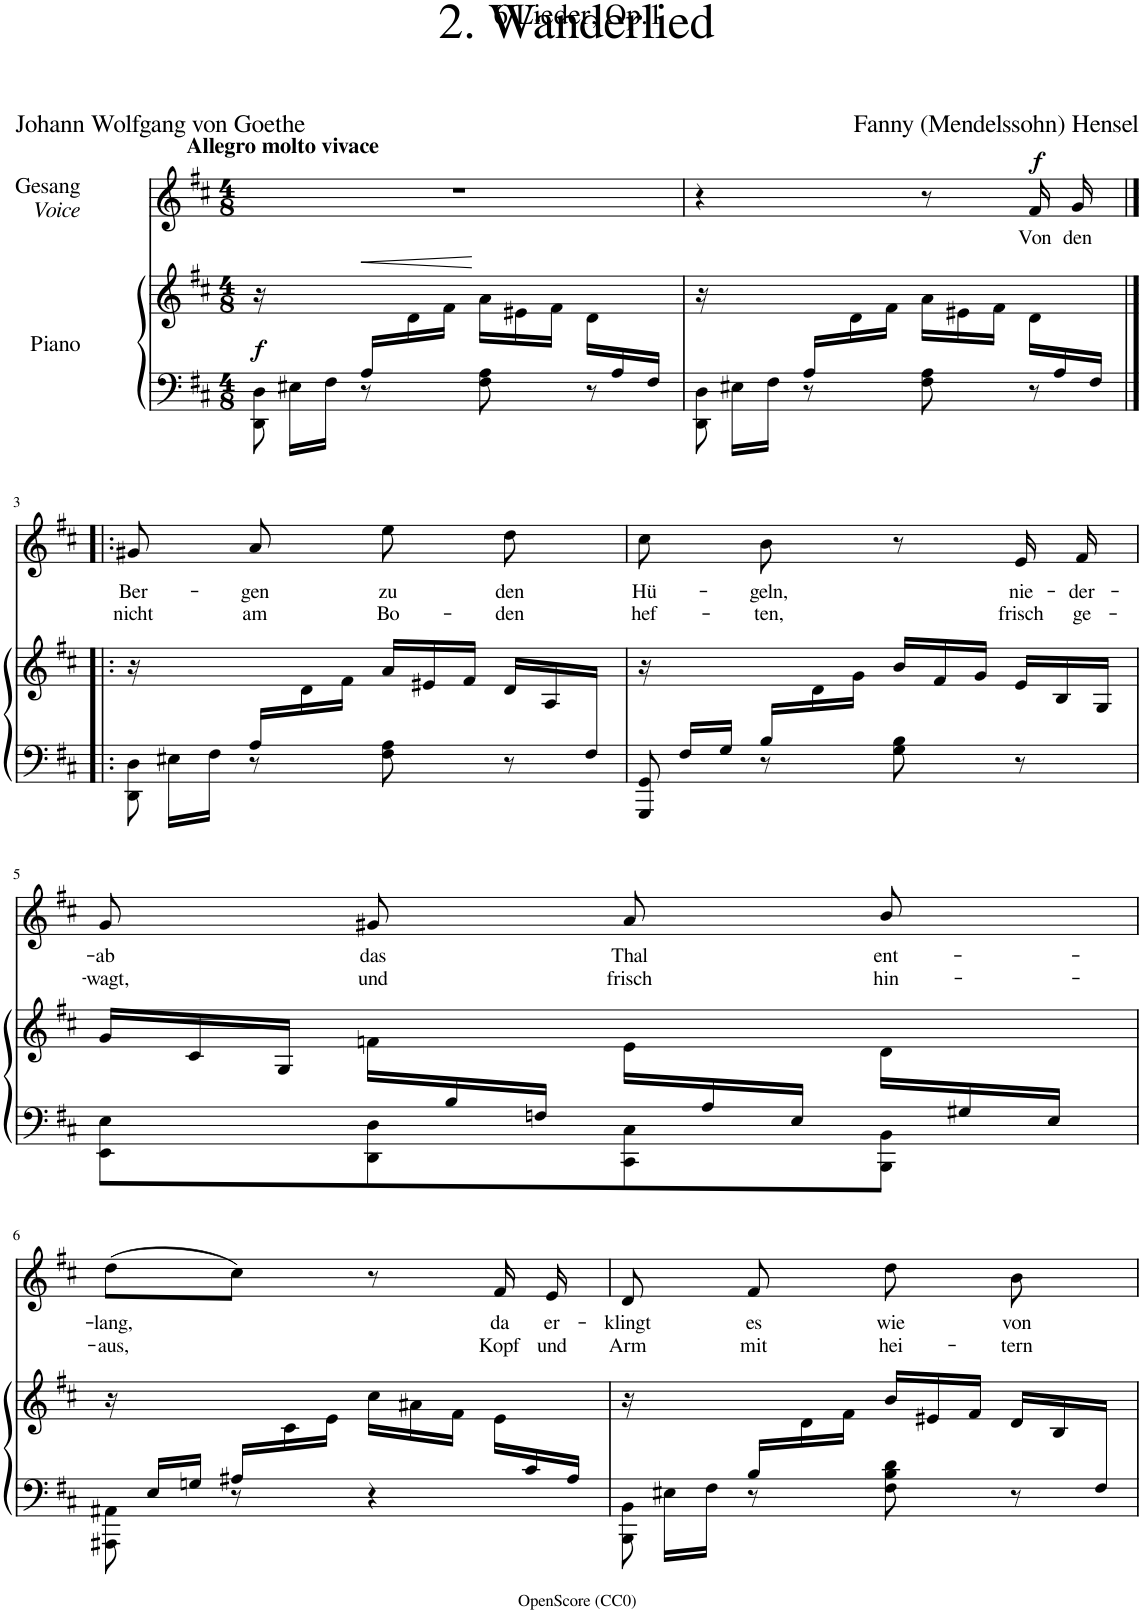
**kern	**kern	**dynam	**kern	**text	**text	**dynam
*part2	*part2	*part2	*part1	*part1	*part1	*part1
*staff3	*staff2	*staff2/3	*staff1	*staff1	*staff1	*staff1
*I"Piano	*	*	*I"Gesang Voice	*	*	*
*I'Pno	*	*	*	*	*	*
*clefF4	*clefG2	*	*clefG2	*	*	*
*k[f#c#]	*k[f#c#]	*	*k[f#c#]	*	*	*
*M4/8	*M4/8	*	*M4/8	*	*	*
=1	=1	=1	=1	=1	=1	=1
*^	*	*	*	*	*	*
!	!	!	!	!LO:TX:a:B:t=Allegro molto vivace	!	!	!
!	!	!	!LO:DY:a=2	!	!	!	!
24ryy	8DD\ 8D\	24r	f	2r	.	.	.
24E#X\LL	.	8ryy	.	.	.	.	.
24F#\JJ	.	.	.	.	.	.	.
*Xbrackettup	*	*	*	*	*	*	*
!	!	!	!LO:HP:b=2	!	!	!	!
24A/LL	8r	.	<	.	.	.	.
4ryy	.	24d\	.	.	.	.	.
.	.	24f#\JJ	.	.	.	.	.
*	*	*Xbrackettup	*	*	*	*	*
.	8F#\ 8A\	24a\LL	[	.	.	.	.
.	.	24e#X\	.	.	.	.	.
.	.	24f#\JJ	.	.	.	.	.
.	8r	24d\LL	.	.	.	.	.
24A/	.	12ryy	.	.	.	.	.
24F#/JJ	.	.	.	.	.	.	.
=2	=2	=2	=2	=2	=2	=2	=2
*	*	*brackettup	*	*	*	*	*
24ryy	8DD\ 8D\	24r	.	4r	.	.	.
24E#X\LL	.	8ryy	.	.	.	.	.
24F#\JJ	.	.	.	.	.	.	.
24A/LL	8r	.	.	.	.	.	.
4ryy	.	24d\	.	.	.	.	.
.	.	24f#\JJ	.	.	.	.	.
*	*	*Xbrackettup	*	*	*	*	*
.	8F#\ 8A\	24a\LL	.	8r	.	.	.
.	.	24e#X\	.	.	.	.	.
.	.	24f#\JJ	.	.	.	.	.
!	!	!	!	!	!LO:LY:b	!	!LO:DY:a
.	8r	24d\LL	.	16f#/	Von	.	f
24A/	.	12ryy	.	.	.	.	.
!	!	!	!	!	!LO:LY:b	!	!
.	.	.	.	16g/	den	.	.
24F#/JJ	.	.	.	.	.	.	.
!!LO:LB:g=z
=3|!:	=3|!:	=3|!:	=3|!:	=3|!:	=3|!:	=3|!:	=3|!:
*	*	*brackettup	*	*	*	*	*
!	!	!	!	!	!LO:LY:b	!LO:LY:b	!
24ryy	8DD\ 8D\	24r	.	8g#X/	Ber-	nicht	.
24E#X\LL	.	8ryy	.	.	.	.	.
24F#\JJ	.	.	.	.	.	.	.
!	!	!	!	!	!LO:LY:b	!LO:LY:b	!
24A/LL	8r	.	.	8a/	-gen	am	.
24%7ryy	.	24d\	.	.	.	.	.
.	.	24f#\JJ	.	.	.	.	.
*	*	*Xbrackettup	*	*	*	*	*
!	!	!	!	!	!LO:LY:b	!LO:LY:b	!
.	8F#\ 8A\	24a/LL	.	8ee\	zu	Bo-	.
.	.	24e#X/	.	.	.	.	.
.	.	24f#/JJ	.	.	.	.	.
!	!	!	!	!	!LO:LY:b	!LO:LY:b	!
.	8r	24d/LL	.	8dd\	den	-den	.
.	.	24A/	.	.	.	.	.
24F#/JJ	.	24ryy	.	.	.	.	.
=4	=4	=4	=4	=4	=4	=4	=4
*	*	*brackettup	*	*	*	*	*
!	!	!	!	!	!LO:LY:b	!LO:LY:b	!
24ryy	8GGG/ 8GG/	24r	.	8cc#\	Hü-	hef-	.
24F#/LL	.	8ryy	.	.	.	.	.
24G/JJ	.	.	.	.	.	.	.
!	!	!	!	!	!LO:LY:b	!LO:LY:b	!
24B/LL	8r	.	.	8b\	-geln,	-ten,	.
3ryy	.	24d\	.	.	.	.	.
.	.	24g\JJ	.	.	.	.	.
*	*	*Xbrackettup	*	*	*	*	*
.	8G\ 8B\	24b/LL	.	8r	.	.	.
.	.	24f#/	.	.	.	.	.
.	.	24g/JJ	.	.	.	.	.
!	!	!	!	!	!LO:LY:b	!LO:LY:b	!
.	8r	24e/LL	.	16e/	nie-	frisch	.
.	.	24B/	.	.	.	.	.
!	!	!	!	!	!LO:LY:b	!LO:LY:b	!
.	.	.	.	16f#/	-der-	ge-	.
.	.	24G/JJ	.	.	.	.	.
!!LO:LB:g=z
=5	=5	=5	=5	=5	=5	=5	=5
!	!	!	!	!	!LO:LY:b	!LO:LY:b	!
6ryy	8EE\ 8E\L	24g/LL	.	8g/	-ab	-wagt,	.
.	.	24c#/	.	.	.	.	.
.	.	24G/JJ	.	.	.	.	.
!	!	!	!	!	!LO:LY:b	!LO:LY:b	!
.	8DD\ 8D\	24fn\LL	.	8g#X/	das	und	.
24B/	.	12ryy	.	.	.	.	.
24Fn/JJ	.	.	.	.	.	.	.
!	!	!	!	!	!LO:LY:b	!LO:LY:b	!
24ryy	8CC#\ 8C#\	24e\LL	.	8a/	Thal	frisch	.
24A/	.	12ryy	.	.	.	.	.
24E/JJ	.	.	.	.	.	.	.
!	!	!	!	!	!LO:LY:b	!LO:LY:b	!
24ryy	8BBB\ 8BB\J	24d\LL	.	8b/	ent-	hin-	.
24G#X/	.	12ryy	.	.	.	.	.
24E/JJ	.	.	.	.	.	.	.
!!LO:LB:g=z
=6	=6	=6	=6	=6	=6	=6	=6
*	*	*brackettup	*	*	*	*	*
!	!	!	!	!	!LO:LY:b	!LO:LY:b	!
24ryy	8AAA#X\ 8AA#X\	24r	.	(8dd\L	-lang,	-aus,	.
24E/LL	.	8ryy	.	.	.	.	.
24Gn/JJ	.	.	.	.	.	.	.
24A#X/LL	8r	.	.	8cc#\J)	.	.	.
4ryy	.	24c#\	.	.	.	.	.
.	.	24e\JJ	.	.	.	.	.
*	*	*Xbrackettup	*	*	*	*	*
.	4r	24cc#\LL	.	8r	.	.	.
.	.	24a#X\	.	.	.	.	.
.	.	24f#\JJ	.	.	.	.	.
!	!	!	!	!	!LO:LY:b	!LO:LY:b	!
.	.	24e\LL	.	16f#/	da	Kopf	.
24c#/	.	12ryy	.	.	.	.	.
!	!	!	!	!	!LO:LY:b	!LO:LY:b	!
.	.	.	.	16e/	er-	und	.
24A#/JJ	.	.	.	.	.	.	.
=7	=7	=7	=7	=7	=7	=7	=7
*	*	*brackettup	*	*	*	*	*
!	!	!	!	!	!LO:LY:b	!LO:LY:b	!
24ryy	8BBB\ 8BB\	24r	.	8d/	-klingt	Arm	.
24E#X\LL	.	8ryy	.	.	.	.	.
24F#\JJ	.	.	.	.	.	.	.
!	!	!	!	!	!LO:LY:b	!LO:LY:b	!
24B/LL	8r	.	.	8f#/	es	mit	.
24%7ryy	.	24d\	.	.	.	.	.
.	.	24f#\JJ	.	.	.	.	.
*	*	*Xbrackettup	*	*	*	*	*
!	!	!	!	!	!LO:LY:b	!LO:LY:b	!
.	8F#\ 8B\ 8d\	24b/LL	.	8dd\	wie	hei-	.
.	.	24e#X/	.	.	.	.	.
.	.	24f#/JJ	.	.	.	.	.
!	!	!	!	!	!LO:LY:b	!LO:LY:b	!
.	8r	24d/LL	.	8b\	von	-tern	.
.	.	24B/	.	.	.	.	.
24F#/JJ	.	24ryy	.	.	.	.	.
*v	*v	*	*	*	*	*	*
=	=	=	=	=	=	=
*-	*-	*-	*-	*-	*-	*-
